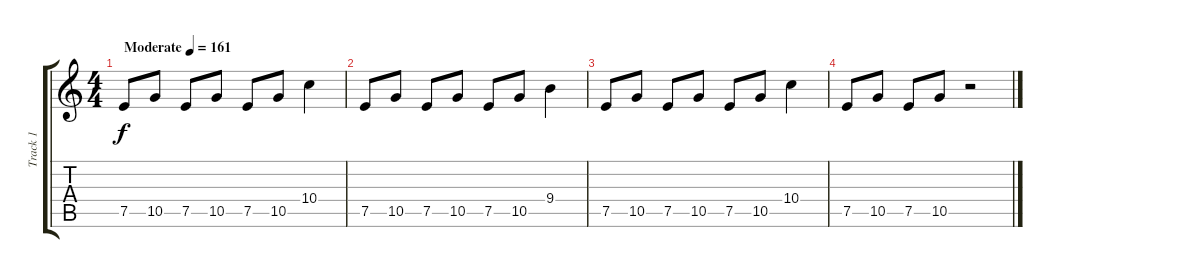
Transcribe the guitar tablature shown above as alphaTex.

\track ("Track 1" "Track 1") {instrument electricguitarclean}
\staff {score tabs}
\tuning (E4 B3 G3 D3 A2 E2) {hide}
\ts (4 4)
\tempo (161 "Moderate")
\clef g2
\ks c
7.5.8{dy f instrument electricguitarclean} 10.5.8 7.5.8 10.5.8 7.5.8 10.5.8 10.4.4 |
7.5.8 10.5.8 7.5.8 10.5.8 7.5.8 10.5.8 9.4.4 |
7.5.8 10.5.8 7.5.8 10.5.8 7.5.8 10.5.8 10.4.4 |
7.5.8 10.5.8 7.5.8 10.5.8 r.2
